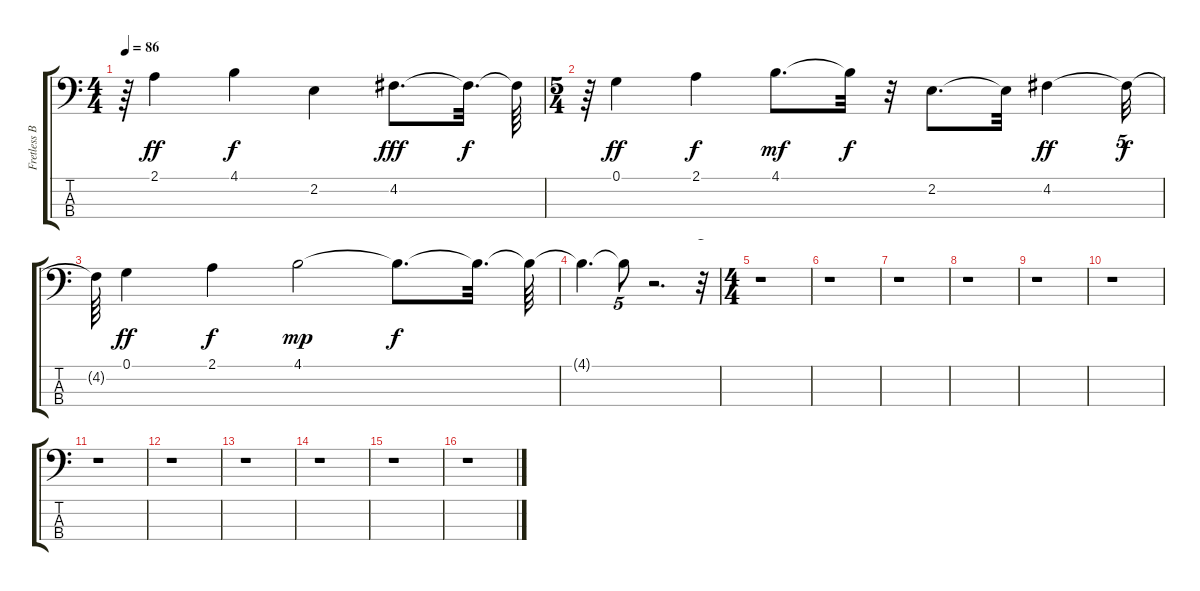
\track ("Fretless Bass" "Fretless B") {instrument fretlessbass}
\staff {score tabs}
\tuning (G2 D2 A1 E1) {hide}
\ts (4 4)
\tempo 86
\clef f4
\ks c
r.64{dy f} 2.1.4{dy ff} 4.1.4{dy f} 2.2.4 4.2.8{d dy fff} 4.2{t}.32{d dy f} 4.2{t}.64 |
\ts (5 4)
r.64 0.1.4{dy ff} 2.1.4{dy f} 4.1.8{d dy mf} 4.1{t}.32{dy f} r.32 2.2.8{d} 2.2{t}.32 4.2.4{dy ff} 4.2{t}.32{tu (5 4) dy f} |
4.2{t}.64 0.1.4{dy ff} 2.1.4{dy f} 4.1.2{dy mp} 4.1{t}.8{d dy f} 4.1{t}.32{d} 4.1{t}.64 |
4.1{t}.4{d} 4.1{t}.8{tu (5 4)} r.2{d} r.32{tu (5 4)} |
\ts (4 4)
r.1 |
r.1 |
r.1 |
r.1 |
r.1 |
r.1 |
r.1 |
r.1 |
r.1 |
r.1 |
r.1 |
r.1
